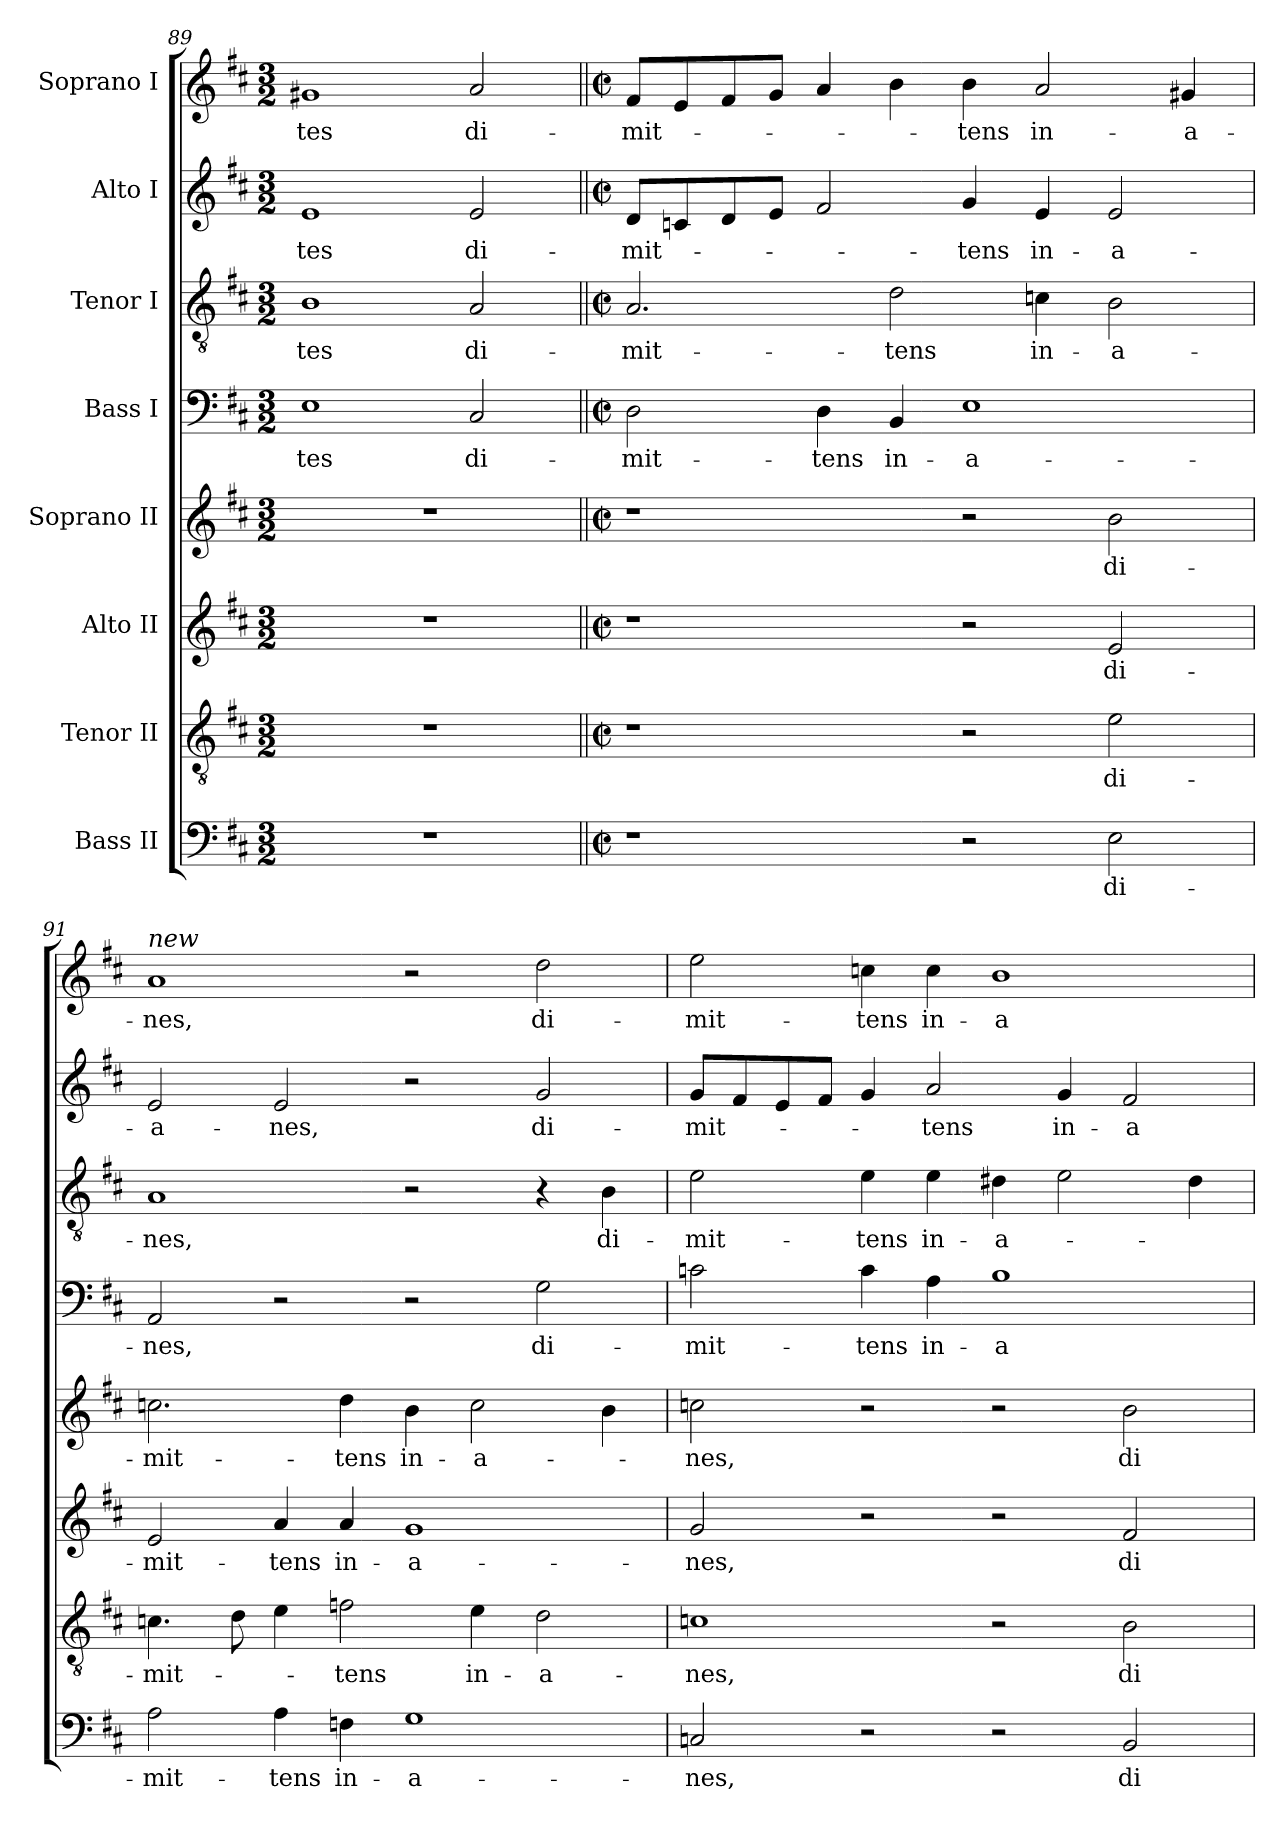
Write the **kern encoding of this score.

**kern	**text	**kern	**text	**kern	**text	**kern	**text	**kern	**text	**kern	**text	**kern	**text	**kern	**text
*part8	*part8	*part7	*part7	*part6	*part6	*part5	*part5	*part4	*part4	*part3	*part3	*part2	*part2	*part1	*part1
*staff8	*staff8	*staff7	*staff7	*staff6	*staff6	*staff5	*staff5	*staff4	*staff4	*staff3	*staff3	*staff2	*staff2	*staff1	*staff1
*I"Bass II	*	*I"Tenor II	*	*I"Alto II	*	*I"Soprano II	*	*I"Bass I	*	*I"Tenor I	*	*I"Alto I	*	*I"Soprano I	*
*clefF4	*	*clefGv2	*	*clefG2	*	*clefG2	*	*clefF4	*	*clefGv2	*	*clefG2	*	*clefG2	*
*k[f#c#]	*	*k[f#c#]	*	*k[f#c#]	*	*k[f#c#]	*	*k[f#c#]	*	*k[f#c#]	*	*k[f#c#]	*	*k[f#c#]	*
*D:	*	*D:	*	*D:	*	*D:	*	*D:	*	*D:	*	*D:	*	*D:	*
*M3/2	*	*M3/2	*	*M3/2	*	*M3/2	*	*M3/2	*	*M3/2	*	*M3/2	*	*M3/2	*
=89	=89	=89	=89	=89	=89	=89	=89	=89	=89	=89	=89	=89	=89	=89	=89
!LO:N:vis=1	!	!LO:N:vis=1	!	!LO:N:vis=1	!	!LO:N:vis=1	!	!	!LO:LY:b	!	!LO:LY:b	!	!LO:LY:b	!	!LO:LY:b
1.r	.	1.r	.	1.r	.	1.r	.	1E	-tes	1B	-tes	1e	-tes	1g#X	-tes
!	!	!	!	!	!	!	!	!	!LO:LY:b	!	!LO:LY:b	!	!LO:LY:b	!	!LO:LY:b
.	.	.	.	.	.	.	.	2C#/	di-	2A/	di-	2e/	di-	2a/	di-
=90||	=90||	=90||	=90||	=90||	=90||	=90||	=90||	=90||	=90||	=90||	=90||	=90||	=90||	=90||	=90||
*M2/2	*	*M2/2	*	*M2/2	*	*M2/2	*	*M2/2	*	*M2/2	*	*M2/2	*	*M2/2	*
*met(c|)	*	*met(c|)	*	*met(c|)	*	*met(c|)	*	*met(c|)	*	*met(c|)	*	*met(c|)	*	*met(c|)	*
!	!	!	!	!	!	!	!	!	!LO:LY:b	!	!LO:LY:b	!	!LO:LY:b	!	!LO:LY:b
1r	.	1r	.	1r	.	1r	.	2D\	-mit-	2.A/	-mit-	8d/L	-mit-	8f#/L	-mit-
.	.	.	.	.	.	.	.	.	.	.	.	8cn/	.	8e/	.
.	.	.	.	.	.	.	.	.	.	.	.	8d/	.	8f#/	.
.	.	.	.	.	.	.	.	.	.	.	.	8e/J	.	8g/J	.
!	!	!	!	!	!	!	!	!	!LO:LY:b	!	!	!	!	!	!
.	.	.	.	.	.	.	.	4D\	-tens	.	.	2f#/	.	4a/	.
!	!	!	!	!	!	!	!	!	!LO:LY:b	!	!LO:LY:b	!	!	!	!
.	.	.	.	.	.	.	.	4BB/	in-	2d\	-tens	.	.	4b\	.
!	!	!	!	!	!	!	!	!	!LO:LY:b	!	!	!	!LO:LY:b	!	!LO:LY:b
2r	.	2r	.	2r	.	2r	.	1E	-a-	.	.	4g/	-tens	4b\	-tens
!	!	!	!	!	!	!	!	!	!	!	!LO:LY:b	!	!LO:LY:b	!	!LO:LY:b
.	.	.	.	.	.	.	.	.	.	4cn\	in-	4e/	in-	2a/	in-
!	!LO:LY:b	!	!LO:LY:b	!	!LO:LY:b	!	!LO:LY:b	!	!	!	!LO:LY:b	!	!LO:LY:b	!	!
2E\	di-	2e\	di-	2e/	di-	2b\	di-	.	.	2B\	-a-	2e/	-a-	.	.
!	!	!	!	!	!	!	!	!	!	!	!	!	!	!	!LO:LY:b
.	.	.	.	.	.	.	.	.	.	.	.	.	.	4g#X/	-a-
!!LO:LB:g=z
=91	=91	=91	=91	=91	=91	=91	=91	=91	=91	=91	=91	=91	=91	=91	=91
!	!	!	!	!	!	!	!	!	!	!	!	!	!	!LO:TX:a:i:t=new	!
!	!LO:LY:b	!	!LO:LY:b	!	!LO:LY:b	!	!LO:LY:b	!	!LO:LY:b	!	!LO:LY:b	!	!LO:LY:b	!	!LO:LY:b
2A\	-mit-	4.cn\	-mit-	2e/	-mit-	2.ccn\	-mit-	2AA/	-nes,	1A	-nes,	2e/	-a-	1a	-nes,
.	.	8d\	.	.	.	.	.	.	.	.	.	.	.	.	.
!	!LO:LY:b	!	!	!	!LO:LY:b	!	!	!	!	!	!	!	!LO:LY:b	!	!
4A\	-tens	4e\	.	4a/	-tens	.	.	2r	.	.	.	2e/	-nes,	.	.
!	!LO:LY:b	!	!LO:LY:b	!	!LO:LY:b	!	!LO:LY:b	!	!	!	!	!	!	!	!
4Fn\	in-	2fn\	-tens	4a/	in-	4dd\	-tens	.	.	.	.	.	.	.	.
!	!LO:LY:b	!	!	!	!LO:LY:b	!	!LO:LY:b	!	!	!	!	!	!	!	!
1G	-a-	.	.	1g	-a-	4b\	in-	2r	.	2r	.	2r	.	2r	.
!	!	!	!LO:LY:b	!	!	!	!LO:LY:b	!	!	!	!	!	!	!	!
.	.	4e\	in-	.	.	2cc\	-a-	.	.	.	.	.	.	.	.
!	!	!	!LO:LY:b	!	!	!	!	!	!LO:LY:b	!	!	!	!LO:LY:b	!	!LO:LY:b
.	.	2d\	-a-	.	.	.	.	2G\	di-	4r	.	2g/	di-	2dd\	di-
!	!	!	!	!	!	!	!	!	!	!	!LO:LY:b	!	!	!	!
.	.	.	.	.	.	4b\	.	.	.	4B\	di-	.	.	.	.
=92	=92	=92	=92	=92	=92	=92	=92	=92	=92	=92	=92	=92	=92	=92	=92
!	!LO:LY:b	!	!LO:LY:b	!	!LO:LY:b	!	!LO:LY:b	!	!LO:LY:b	!	!LO:LY:b	!	!LO:LY:b	!	!LO:LY:b
2Cn/	-nes,	1cn	-nes,	2g/	-nes,	2ccn\	-nes,	2cn\	-mit-	2e\	-mit-	8g/L	-mit-	2ee\	-mit-
.	.	.	.	.	.	.	.	.	.	.	.	8f#/	.	.	.
.	.	.	.	.	.	.	.	.	.	.	.	8e/	.	.	.
.	.	.	.	.	.	.	.	.	.	.	.	8f#/J	.	.	.
!	!	!	!	!	!	!	!	!	!LO:LY:b	!	!LO:LY:b	!	!	!	!LO:LY:b
2r	.	.	.	2r	.	2r	.	4c\	-tens	4e\	-tens	4g/	.	4ccn\	-tens
!	!	!	!	!	!	!	!	!	!LO:LY:b	!	!LO:LY:b	!	!LO:LY:b	!	!LO:LY:b
.	.	.	.	.	.	.	.	4A\	in-	4e\	in-	2a/	-tens	4cc\	in-
!	!	!	!	!	!	!	!	!	!LO:LY:b	!	!LO:LY:b	!	!	!	!LO:LY:b
2r	.	2r	.	2r	.	2r	.	1B	-a-	4d#X\	-a-	.	.	1b	-a-
!	!	!	!	!	!	!	!	!	!	!	!	!	!LO:LY:b	!	!
.	.	.	.	.	.	.	.	.	.	2e\	.	4g/	in-	.	.
!	!LO:LY:b	!	!LO:LY:b	!	!LO:LY:b	!	!LO:LY:b	!	!	!	!	!	!LO:LY:b	!	!
2BB/	di-	2B\	di-	2f#/	di-	2b\	di-	.	.	.	.	2f#/	-a-	.	.
.	.	.	.	.	.	.	.	.	.	4d#\	.	.	.	.	.
=	=	=	=	=	=	=	=	=	=	=	=	=	=	=	=
*-	*-	*-	*-	*-	*-	*-	*-	*-	*-	*-	*-	*-	*-	*-	*-
